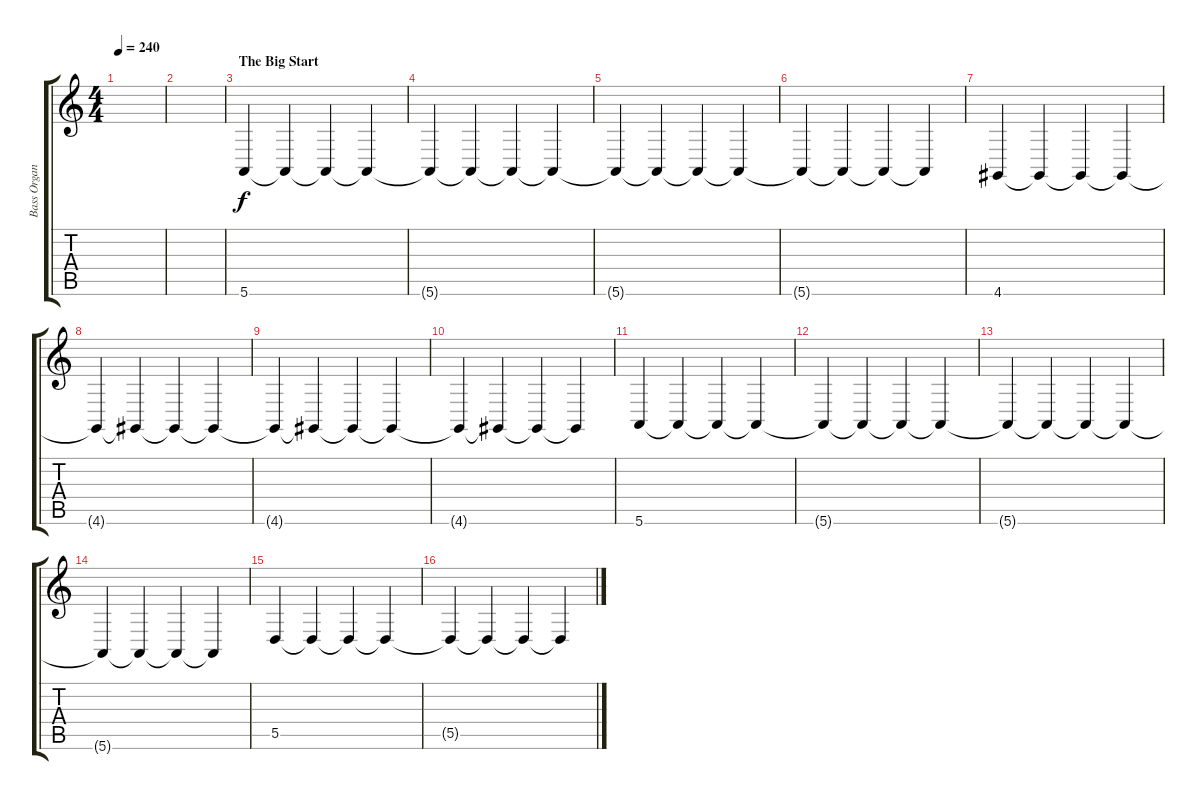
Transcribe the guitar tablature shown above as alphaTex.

\track ("Bass Organs" "Bass Organ") {instrument rockorgan}
\staff {score tabs}
\tuning (E4 B3 G3 D3 A2 E2) {hide}
\ts (4 4)
\tempo 240
\clef g2
\ks c
|
|
\section ("" "The Big Start")
5.6.4 5.6{t}.4 5.6{t}.4 5.6{t}.4 |
5.6{t}.4 5.6{t}.4 5.6{t}.4 5.6{t}.4 |
5.6{t}.4 5.6{t}.4 5.6{t}.4 5.6{t}.4 |
5.6{t}.4 5.6{t}.4 5.6{t}.4 5.6{t}.4 |
4.6.4 4.6{t}.4 4.6{t}.4 4.6{t}.4 |
4.6{t}.4 4.6{t}.4 4.6{t}.4 4.6{t}.4 |
4.6{t}.4 4.6{t}.4 4.6{t}.4 4.6{t}.4 |
4.6{t}.4 4.6{t}.4 4.6{t}.4 4.6{t}.4 |
5.6.4 5.6{t}.4 5.6{t}.4 5.6{t}.4 |
5.6{t}.4 5.6{t}.4 5.6{t}.4 5.6{t}.4 |
5.6{t}.4 5.6{t}.4 5.6{t}.4 5.6{t}.4 |
5.6{t}.4 5.6{t}.4 5.6{t}.4 5.6{t}.4 |
5.5.4 5.5{t}.4 5.5{t}.4 5.5{t}.4 |
5.5{t}.4 5.5{t}.4 5.5{t}.4 5.5{t}.4
